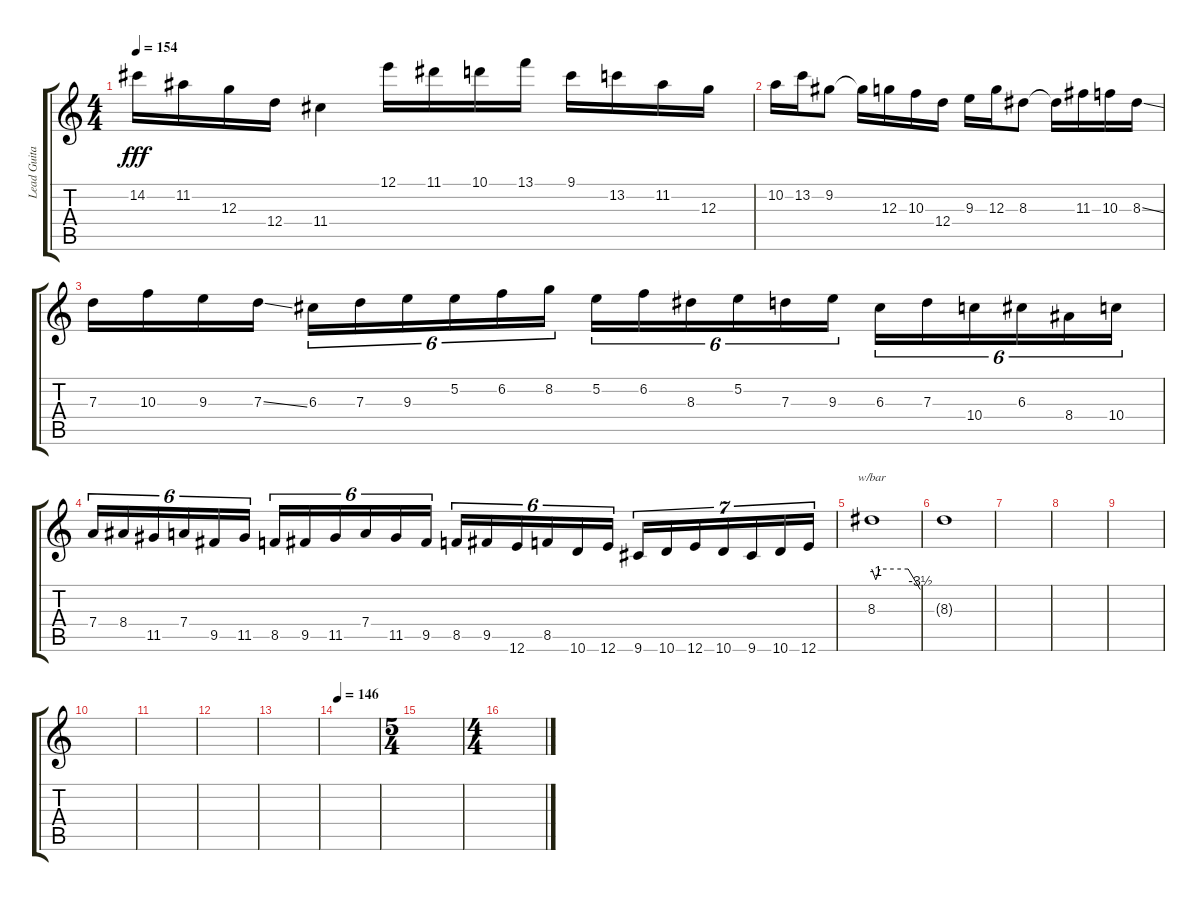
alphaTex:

\track ("Lead Guitar" "Lead Guita") {instrument overdrivenguitar}
\staff {score tabs}
\tuning (E4 B3 G3 D3 A2 E2) {hide}
\ts (4 4)
\tempo 154
\clef g2
\ks c
14.2.16{dy fff} 11.2.16 12.3.16 12.4.16 11.4.4 12.1.16 11.1.16 10.1.16 13.1.16 9.1.16 13.2.16 11.2.16 12.3.16 |
10.2.16 13.2.16 9.2.8 9.2{t}.16 12.3.16 10.3.16 12.4.16 9.3.16 12.3.16 8.3.8 8.3{t}.16 11.3.16 10.3.16 8.3{ss}.16 |
7.3.16 10.3.16 9.3.16 7.3{ss}.16 6.3.16{tu (6 4)} 7.3.16{tu (6 4)} 9.3.16{tu (6 4)} 5.2.16{tu (6 4)} 6.2.16{tu (6 4)} 8.2.16{tu (6 4)} 5.2.16{tu (6 4)} 6.2.16{tu (6 4)} 8.3.16{tu (6 4)} 5.2.16{tu (6 4)} 7.3.16{tu (6 4)} 9.3.16{tu (6 4)} 6.3.16{tu (6 4)} 7.3.16{tu (6 4)} 10.4.16{tu (6 4)} 6.3.16{tu (6 4)} 8.4.16{tu (6 4)} 10.4.16{tu (6 4)} |
7.4.16{tu (6 4)} 8.4.16{tu (6 4)} 11.5.16{tu (6 4)} 7.4.16{tu (6 4)} 9.5.16{tu (6 4)} 11.5.16{tu (6 4)} 8.5.16{tu (6 4)} 9.5.16{tu (6 4)} 11.5.16{tu (6 4)} 7.4.16{tu (6 4)} 11.5.16{tu (6 4)} 9.5.16{tu (6 4)} 8.5.16{tu (6 4)} 9.5.16{tu (6 4)} 12.6.16{tu (6 4)} 8.5.16{tu (6 4)} 10.6.16{tu (6 4)} 12.6.16{tu (6 4)} 9.6.16{tu (7 4)} 10.6.16{tu (7 4)} 12.6.16{tu (7 4)} 10.6.16{tu (7 4)} 9.6.16{tu (7 4)} 10.6.16{tu (7 4)} 12.6.16{tu (7 4)} |
8.3.1{tbe (custom default 0 0 5 -4 10 0 45 0 60 -14)} |
8.3{t}.1 |
|
|
|
|
|
|
|
\tempo 146
|
\ts (5 4)
|
\ts (4 4)
